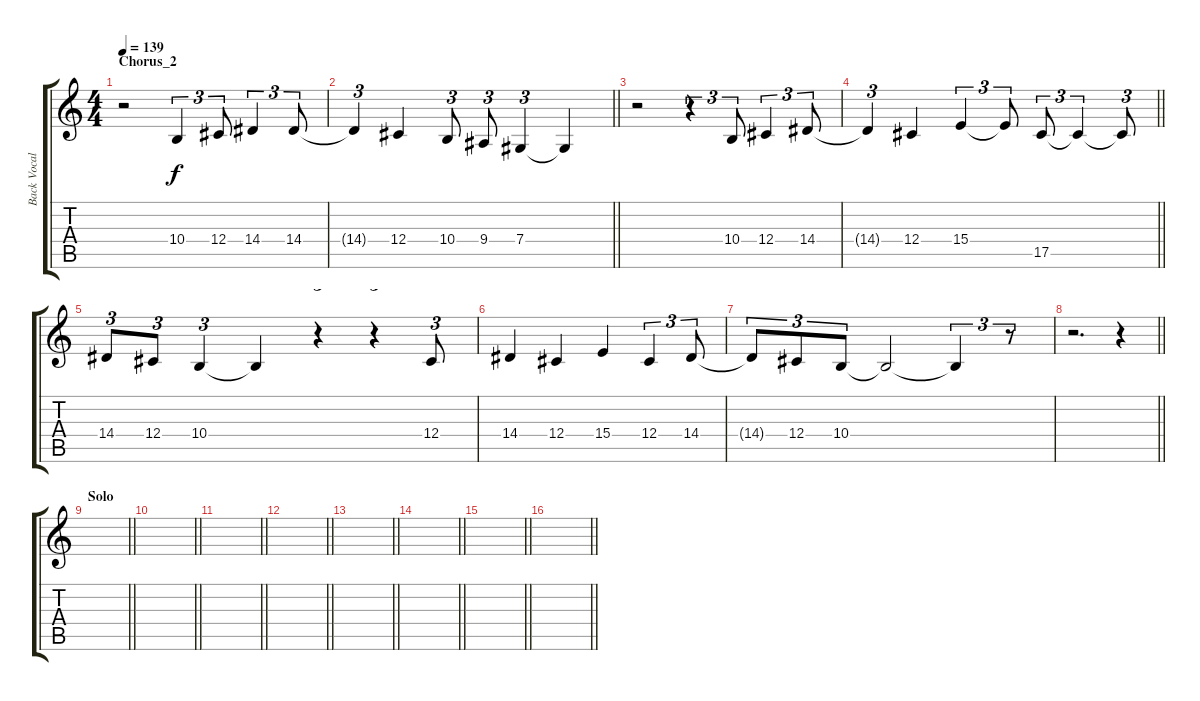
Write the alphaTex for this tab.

\track ("Back Vocal" "Back Vocal") {instrument stringensemble1}
\staff {score tabs}
\tuning (Eb4 Bb3 Gb3 Db3 Ab2 Eb2) {hide}
\ts (4 4)
\section ("" "Chorus_2")
\tempo 139
\clef g2
\ks c
r.2{dy f} 10.4.4{tu (3 2)} 12.4.8{tu (3 2)} 14.4.4{tu (3 2)} 14.4.8{tu (3 2)} |
\barLineRight lightlight
14.4{t}.4{tu (3 2)} 12.4.4 10.4.8{tu (3 2)} 9.4.8{tu (3 2)} 7.4.4{tu (3 2)} 7.4{t}.4 |
r.2 r.4{tu (3 2)} 10.4.8{tu (3 2)} 12.4.4{tu (3 2)} 14.4.8{tu (3 2)} |
\barLineRight lightlight
14.4{t}.4{tu (3 2)} 12.4.4 15.4.4{tu (3 2)} 15.4{t}.8{tu (3 2)} 17.5.8{tu (3 2)} 17.5{t}.4{tu (3 2)} 17.5{t}.8{tu (3 2)} |
14.4.8{tu (3 2)} 12.4.8{tu (3 2)} 10.4.4{tu (3 2)} 10.4{t}.4 r.4{tu (3 2)} r.4{tu (3 2)} 12.4.8{tu (3 2)} |
14.4.4 12.4.4 15.4.4 12.4.4{tu (3 2)} 14.4.8{tu (3 2)} |
14.4{t}.8{tu (3 2)} 12.4.8{tu (3 2)} 10.4.8{tu (3 2)} 10.4{t}.2 10.4{t}.4{tu (3 2)} r.8{tu (3 2)} |
\barLineRight lightlight
r.2{d} r.4 |
\section ("" "Solo")
\barLineRight lightlight
|
\barLineRight lightlight
|
\barLineRight lightlight
|
\barLineRight lightlight
|
\barLineRight lightlight
|
\barLineRight lightlight
|
\barLineRight lightlight
|
\barLineRight lightlight
